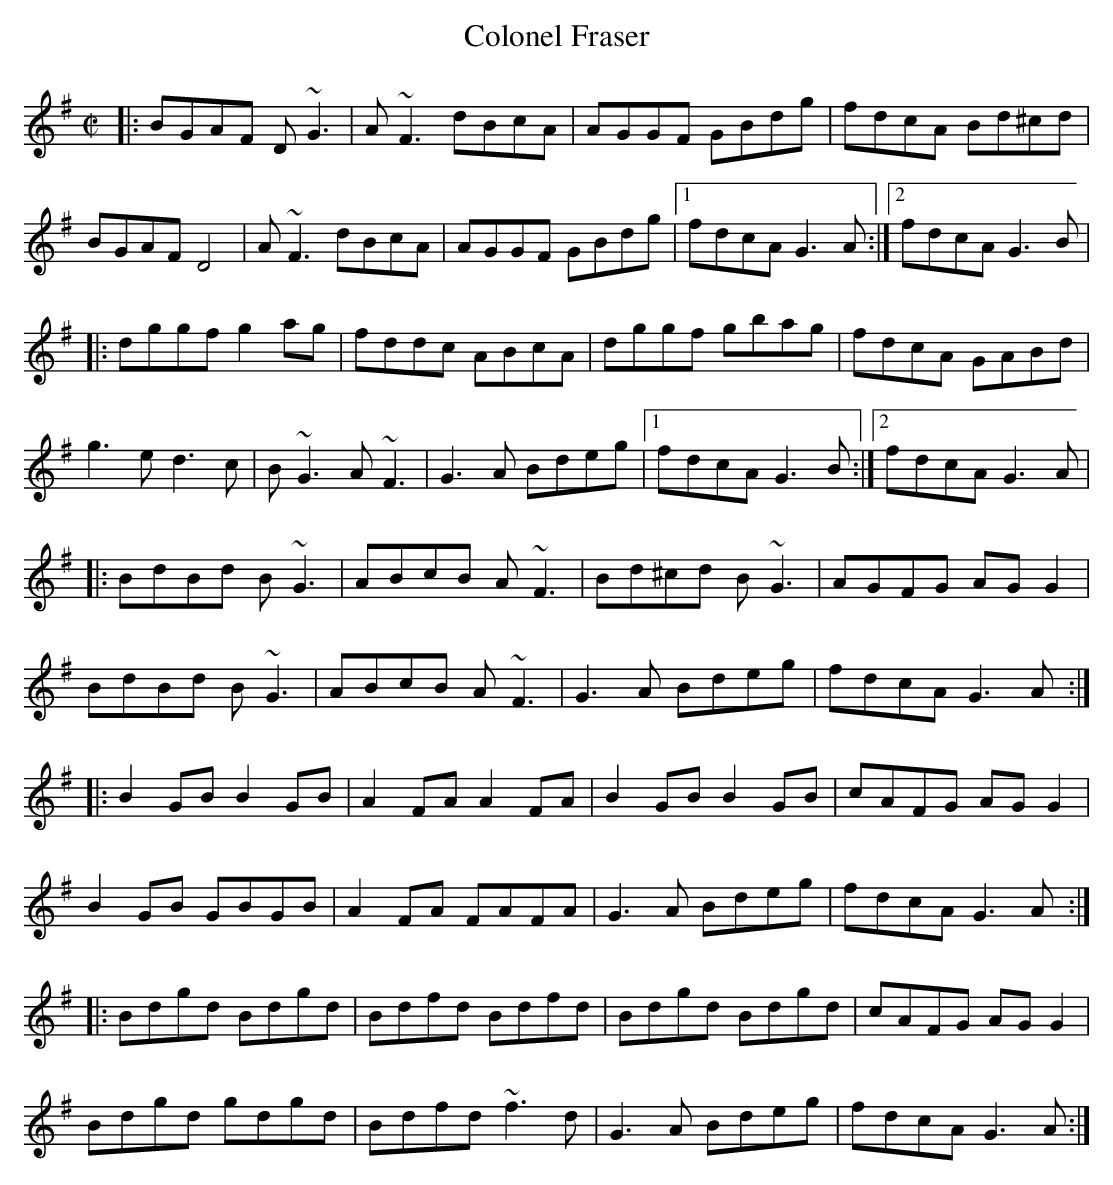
X:1
T:Colonel Fraser
M:C|
K:G
|: BGAF D~G3 | A~F3 dBcA | AGGF GBdg | fdcA Bd^cd |
BGAF D4 | A~F3 dBcA | AGGF GBdg |1 fdcA G3A :|2 fdcA G3B |
|: dggf g2ag | fddc ABcA | dggf gbag | fdcA GABd |
g3e d3c | B~G3 A~F3 | G3A Bdeg |1 fdcA G3B :|2 fdcA G3A |
|: BdBd B~G3 | ABcB A~F3 | Bd^cd B~G3 | AGFG AGG2 |
BdBd B~G3 | ABcB A~F3 | G3A Bdeg | fdcA G3A :|
|: B2GB B2GB | A2FA A2FA | B2GB B2GB | cAFG AGG2 |
B2GB GBGB | A2FA FAFA | G3A Bdeg | fdcA G3A :|
|: Bdgd Bdgd | Bdfd Bdfd | Bdgd Bdgd | cAFG AGG2 |
Bdgd gdgd | Bdfd ~f3d | G3A Bdeg | fdcA G3A :|
